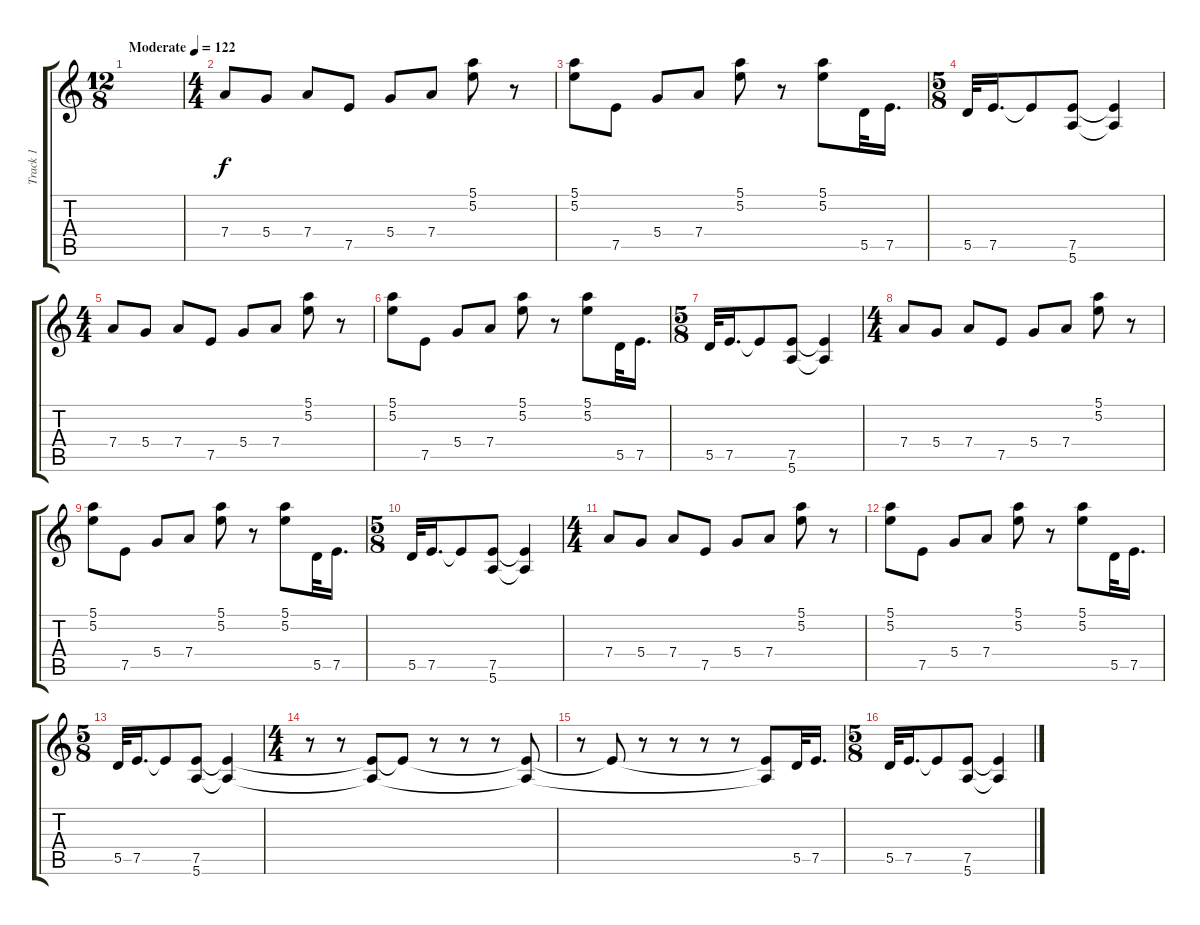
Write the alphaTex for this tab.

\track ("Track 1" "Track 1") {instrument electricguitarclean}
\staff {score tabs}
\tuning (E4 B3 G3 D3 A2 E2) {hide}
\ts (12 8)
\tempo (122 "Moderate")
\clef g2
\ks c
|
\ts (4 4)
7.4.8 5.4.8 7.4.8 7.5.8 5.4.8 7.4.8 (5.1 5.2).8 r.8 |
(5.1 5.2).8 7.5.8 5.4.8 7.4.8 (5.1 5.2).8 r.8 (5.1 5.2).8 5.5.32 7.5.16{d} |
\ts (5 8)
5.5.32 7.5.16{d} 7.5{t}.8 (7.5 5.6).8 (7.5{t} 5.6{t}).4 |
\ts (4 4)
7.4.8 5.4.8 7.4.8 7.5.8 5.4.8 7.4.8 (5.1 5.2).8 r.8 |
(5.1 5.2).8 7.5.8 5.4.8 7.4.8 (5.1 5.2).8 r.8 (5.1 5.2).8 5.5.32 7.5.16{d} |
\ts (5 8)
5.5.32 7.5.16{d} 7.5{t}.8 (7.5 5.6).8 (7.5{t} 5.6{t}).4 |
\ts (4 4)
7.4.8 5.4.8 7.4.8 7.5.8 5.4.8 7.4.8 (5.1 5.2).8 r.8 |
(5.1 5.2).8 7.5.8 5.4.8 7.4.8 (5.1 5.2).8 r.8 (5.1 5.2).8 5.5.32 7.5.16{d} |
\ts (5 8)
5.5.32 7.5.16{d} 7.5{t}.8 (7.5 5.6).8 (7.5{t} 5.6{t}).4 |
\ts (4 4)
7.4.8 5.4.8 7.4.8 7.5.8 5.4.8 7.4.8 (5.1 5.2).8 r.8 |
(5.1 5.2).8 7.5.8 5.4.8 7.4.8 (5.1 5.2).8 r.8 (5.1 5.2).8 5.5.32 7.5.16{d} |
\ts (5 8)
5.5.32 7.5.16{d} 7.5{t}.8 (7.5 5.6).8 (7.5{t} 5.6{t}).4 |
\ts (4 4)
r.8 r.8 (7.5{t} 5.6{t}).8 7.5{t}.8 r.8 r.8 r.8 (7.5{t} 5.6{t}).8 |
r.8 7.5{t}.8 r.8 r.8 r.8 r.8 (7.5{t} 5.6{t}).8 5.5.32 7.5.16{d} |
\ts (5 8)
5.5.32 7.5.16{d} 7.5{t}.8 (7.5 5.6).8 (7.5{t} 5.6{t}).4
